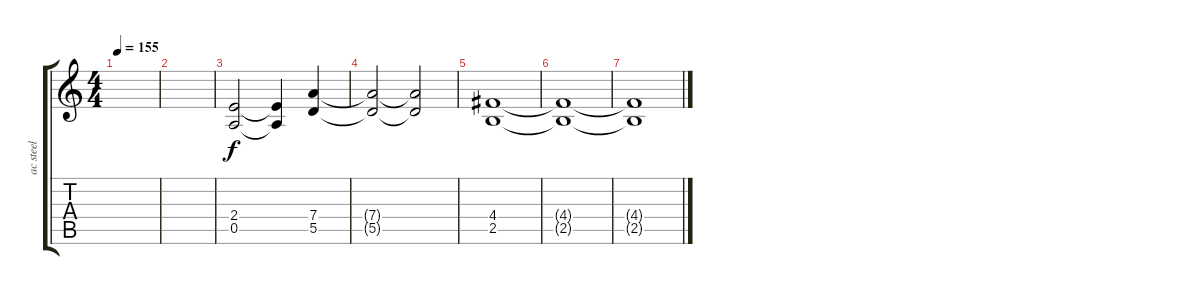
\track ("ac steel" "ac steel") {instrument acousticguitarsteel}
\staff {score tabs}
\tuning (E4 B3 G3 D3 A2 E2) {hide}
\ts (4 4)
\tempo 155
\clef g2
\ks c
|
|
(2.4 0.5).2 (2.4{t} 0.5{t}).4 (7.4 5.5).4 |
(7.4{t} 5.5{t}).2 (7.4{t} 5.5{t}).2 |
(4.4 2.5).1 |
(4.4{t} 2.5{t}).1 |
(4.4{t} 2.5{t}).1
